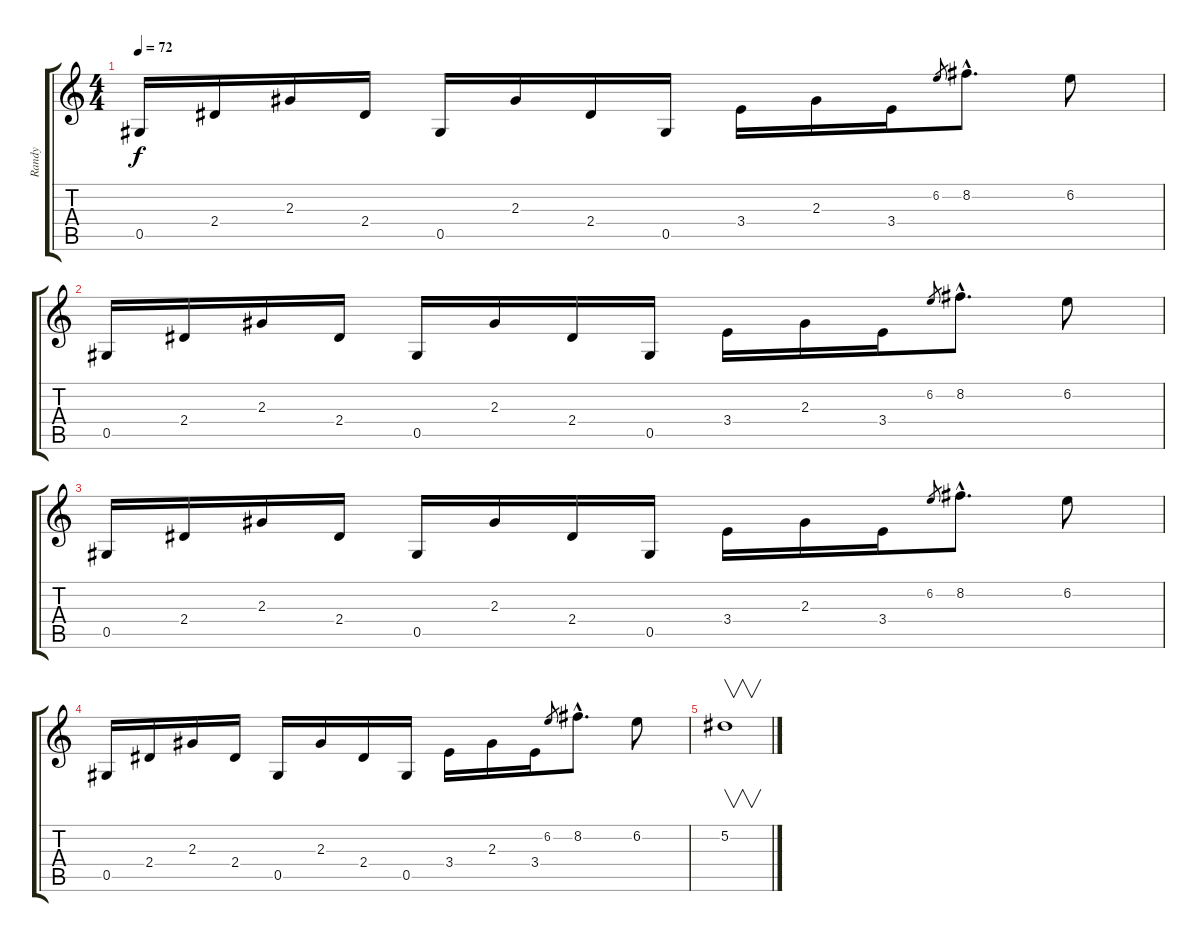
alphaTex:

\track ("Randy" "Randy") {instrument acousticguitarnylon}
\staff {score tabs}
\tuning (Eb4 Bb3 Gb3 Db3 Ab2 Eb2) {hide}
\ts (4 4)
\tempo 72
\clef g2
\ks c
0.5.16{dy f} 2.4.16 2.3.16 2.4.16 0.5.16 2.3.16 2.4.16 0.5.16 3.4.16 2.3.16 3.4.16 6.2.8{gr} 8.2{hac}.8{d} 6.2.8 |
0.5.16 2.4.16 2.3.16 2.4.16 0.5.16 2.3.16 2.4.16 0.5.16 3.4.16 2.3.16 3.4.16 6.2.8{gr} 8.2{hac}.8{d} 6.2.8 |
0.5.16 2.4.16 2.3.16 2.4.16 0.5.16 2.3.16 2.4.16 0.5.16 3.4.16 2.3.16 3.4.16 6.2.8{gr} 8.2{hac}.8{d} 6.2.8 |
0.5.16 2.4.16 2.3.16 2.4.16 0.5.16 2.3.16 2.4.16 0.5.16 3.4.16 2.3.16 3.4.16 6.2.8{gr} 8.2{hac}.8{d} 6.2.8 |
5.2.1{v}
